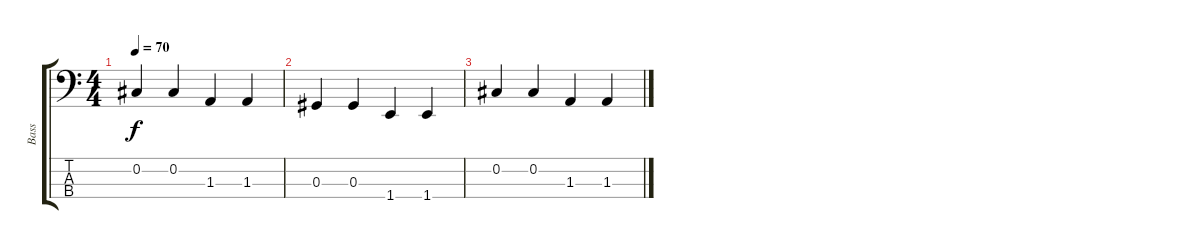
\track ("Bass" "Bass") {instrument electricbassfinger}
\staff {score tabs}
\tuning (Gb2 Db2 Ab1 Eb1) {hide}
\ts (4 4)
\tempo 70
\clef f4
\ks c
0.2.4{dy f} 0.2.4 1.3.4 1.3.4 |
0.3.4 0.3.4 1.4.4 1.4.4 |
0.2.4 0.2.4 1.3.4 1.3.4
